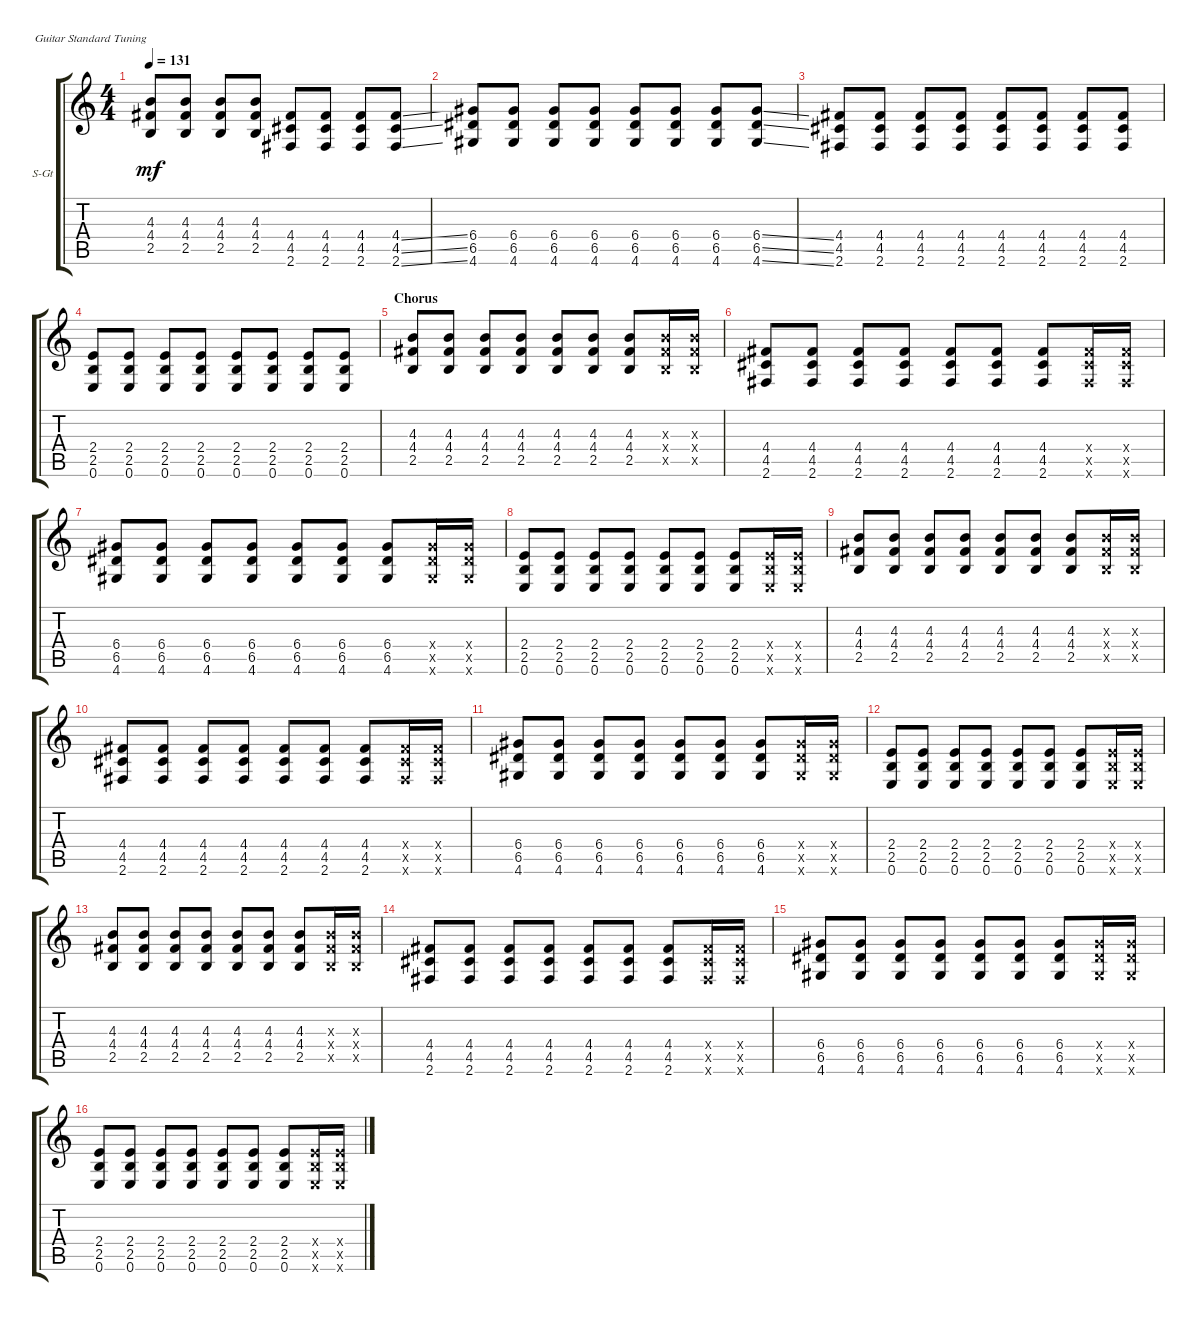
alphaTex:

\defaultSystemsLayout 4
\bracketExtendMode groupsimilarinstruments
\firstSystemTrackNameOrientation horizontal
\otherSystemsTrackNameOrientation horizontal
\track ("Guitar 1 (Acoustic)" "S-Gt") {instrument acousticguitarsteel}
\staff {score tabs}
\tuning (E4 B3 G3 D3 A2 E2)
\ts (4 4)
\tempo 131
\clef g2
\ks c
(2.5 4.4 4.3).8{dy mf} (2.5 4.4 4.3).8 (2.5 4.4 4.3).8 (2.5 4.4 4.3).8 (4.5 4.4 2.6).8 (4.5 4.4 2.6).8 (4.5 4.4 2.6).8 (4.5{ss} 4.4{ss} 2.6{ss}).8 |
(4.6 6.4 6.5).8 (4.6 6.4 6.5).8 (4.6 6.4 6.5).8 (4.6 6.4 6.5).8 (4.6 6.4 6.5).8 (4.6 6.4 6.5).8 (4.6 6.4 6.5).8 (4.6{ss} 6.5{ss} 6.4{ss}).8 |
(4.4 4.5 2.6).8 (4.4 4.5 2.6).8 (4.4 4.5 2.6).8 (4.4 4.5 2.6).8 (4.4 4.5 2.6).8 (4.4 4.5 2.6).8 (4.4 4.5 2.6).8 (4.4 4.5 2.6).8 |
(2.5 2.4 0.6).8 (2.4 2.5 0.6).8 (2.4 2.5 0.6).8 (2.4 2.5 0.6).8 (2.4 2.5 0.6).8 (2.4 2.5 0.6).8 (2.4 2.5 0.6).8 (2.4 2.5 0.6).8 |
\section ("" "Chorus")
(2.5 4.4 4.3).8 (2.5 4.4 4.3).8 (2.5 4.4 4.3).8 (2.5 4.4 4.3).8 (2.5 4.4 4.3).8 (2.5 4.4 4.3).8 (2.5 4.4 4.3).8 (2.5{x} 4.4{x} 4.3{x}).16 (2.5{x} 4.3{x} 4.4{x}).16 |
(2.6 4.5 4.4).8 (2.6 4.5 4.4).8 (2.6 4.5 4.4).8 (2.6 4.5 4.4).8 (2.6 4.5 4.4).8 (2.6 4.5 4.4).8 (2.6 4.5 4.4).8 (2.6{x} 4.4{x} 4.5{x}).16 (2.6{x} 4.4{x} 4.5{x}).16 |
(4.6 6.5 6.4).8 (4.6 6.5 6.4).8 (4.6 6.5 6.4).8 (4.6 6.5 6.4).8 (4.6 6.5 6.4).8 (4.6 6.5 6.4).8 (4.6 6.5 6.4).8 (4.6{x} 6.4{x} 6.5{x}).16 (4.6{x} 6.5{x} 6.4{x}).16 |
(0.6 2.5 2.4).8 (0.6 2.4 2.5).8 (0.6 2.5 2.4).8 (0.6 2.4 2.5).8 (0.6 2.5 2.4).8 (0.6 2.4 2.5).8 (0.6 2.5 2.4).8 (0.6{x} 2.4{x} 2.5{x}).16 (0.6{x} 2.5{x} 2.4{x}).16 |
(2.5 4.4 4.3).8 (2.5 4.4 4.3).8 (2.5 4.4 4.3).8 (2.5 4.4 4.3).8 (2.5 4.4 4.3).8 (2.5 4.4 4.3).8 (2.5 4.4 4.3).8 (2.5{x} 4.4{x} 4.3{x}).16 (2.5{x} 4.3{x} 4.4{x}).16 |
(2.6 4.5 4.4).8 (2.6 4.5 4.4).8 (2.6 4.5 4.4).8 (2.6 4.5 4.4).8 (2.6 4.5 4.4).8 (2.6 4.5 4.4).8 (2.6 4.5 4.4).8 (2.6{x} 4.4{x} 4.5{x}).16 (2.6{x} 4.4{x} 4.5{x}).16 |
(4.6 6.5 6.4).8 (4.6 6.5 6.4).8 (4.6 6.5 6.4).8 (4.6 6.5 6.4).8 (4.6 6.5 6.4).8 (4.6 6.5 6.4).8 (4.6 6.5 6.4).8 (4.6{x} 6.4{x} 6.5{x}).16 (4.6{x} 6.5{x} 6.4{x}).16 |
(0.6 2.5 2.4).8 (0.6 2.4 2.5).8 (0.6 2.5 2.4).8 (0.6 2.4 2.5).8 (0.6 2.5 2.4).8 (0.6 2.4 2.5).8 (0.6 2.5 2.4).8 (0.6{x} 2.4{x} 2.5{x}).16 (0.6{x} 2.5{x} 2.4{x}).16 |
(2.5 4.4 4.3).8 (2.5 4.4 4.3).8 (2.5 4.4 4.3).8 (2.5 4.4 4.3).8 (2.5 4.4 4.3).8 (2.5 4.4 4.3).8 (2.5 4.4 4.3).8 (2.5{x} 4.4{x} 4.3{x}).16 (2.5{x} 4.3{x} 4.4{x}).16 |
(2.6 4.5 4.4).8 (2.6 4.5 4.4).8 (2.6 4.5 4.4).8 (2.6 4.5 4.4).8 (2.6 4.5 4.4).8 (2.6 4.5 4.4).8 (2.6 4.5 4.4).8 (2.6{x} 4.4{x} 4.5{x}).16 (2.6{x} 4.4{x} 4.5{x}).16 |
(4.6 6.5 6.4).8 (4.6 6.5 6.4).8 (4.6 6.5 6.4).8 (4.6 6.5 6.4).8 (4.6 6.5 6.4).8 (4.6 6.5 6.4).8 (4.6 6.5 6.4).8 (4.6{x} 6.4{x} 6.5{x}).16 (4.6{x} 6.5{x} 6.4{x}).16 |
(0.6 2.5 2.4).8 (0.6 2.4 2.5).8 (0.6 2.5 2.4).8 (0.6 2.4 2.5).8 (0.6 2.5 2.4).8 (0.6 2.4 2.5).8 (0.6 2.5 2.4).8 (0.6{x} 2.4{x} 2.5{x}).16 (0.6{x} 2.5{x} 2.4{x}).16
